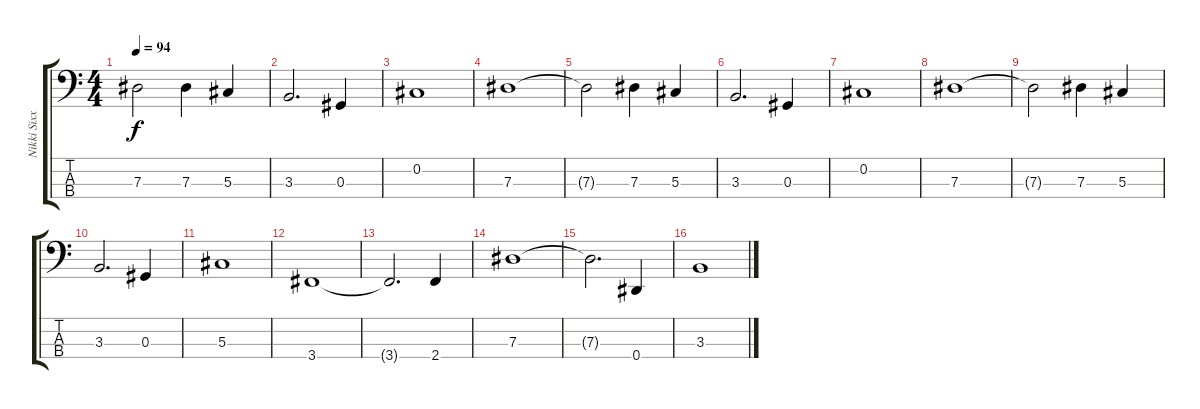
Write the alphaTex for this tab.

\track ("Nikki Sixx" "Nikki Sixx") {instrument electricbassfinger}
\staff {score tabs}
\tuning (Gb2 Db2 Ab1 Eb1) {hide}
\ts (4 4)
\tempo 94
\clef f4
\ks c
7.3{t}.2{dy f} 7.3.4 5.3.4 |
3.3.2{d} 0.3.4 |
0.2.1 |
7.3.1 |
7.3{t}.2 7.3.4 5.3.4 |
3.3.2{d} 0.3.4 |
0.2.1 |
7.3.1 |
7.3{t}.2 7.3.4 5.3.4 |
3.3.2{d} 0.3.4 |
5.3.1 |
3.4.1 |
3.4{t}.2{d} 2.4.4 |
7.3.1 |
7.3{t}.2{d} 0.4.4 |
3.3.1
